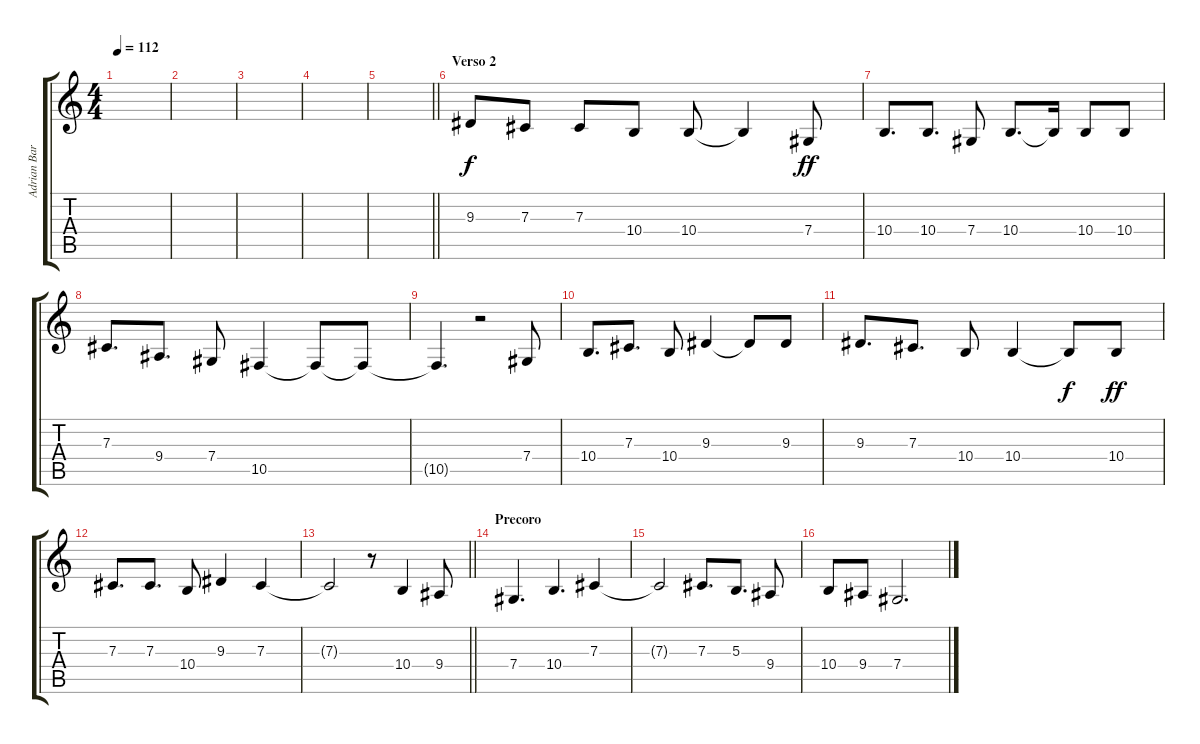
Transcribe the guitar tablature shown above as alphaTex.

\track ("Adrian Barilari Voz" "Adrian Bar") {instrument flute}
\staff {score tabs}
\tuning (Eb4 Bb3 Gb3 Db3 Ab2 Eb2) {hide}
\ts (4 4)
\tempo 112
\clef g2
\ks c
|
|
|
|
\barLineRight lightlight
|
\section ("" "Verso 2")
9.3.8{volume 16} 7.3.8 7.3.8 10.4.8 10.4.8 10.4{t}.4{dy f} 7.4.8{dy ff} |
10.4.8{d} 10.4.8{d} 7.4.8 10.4.8{d} 10.4{t}.16 10.4.8 10.4.8 |
7.3.8{d} 9.4.8{d} 7.4.8 10.5.4 10.5{t}.8 10.5{t}.8 |
10.5{t}.4{d} r.2 7.4.8 |
10.4.8{d} 7.3.8{d} 10.4.8 9.3.4 9.3{t}.8 9.3.8 |
9.3.8{d} 7.3.8{d} 10.4.8 10.4.4 10.4{t}.8{dy f} 10.4.8{dy ff} |
7.3.8{d} 7.3.8{d} 10.4.8 9.3.4 7.3.4 |
\barLineRight lightlight
7.3{t}.2 r.8 10.4.4 9.4.8 |
\section ("" "Precoro")
7.4.4{d} 10.4.4{d} 7.3.4 |
7.3{t}.2 7.3.8{d} 5.3.8{d} 9.4.8 |
10.4.8 9.4.8 7.4.2{d}
